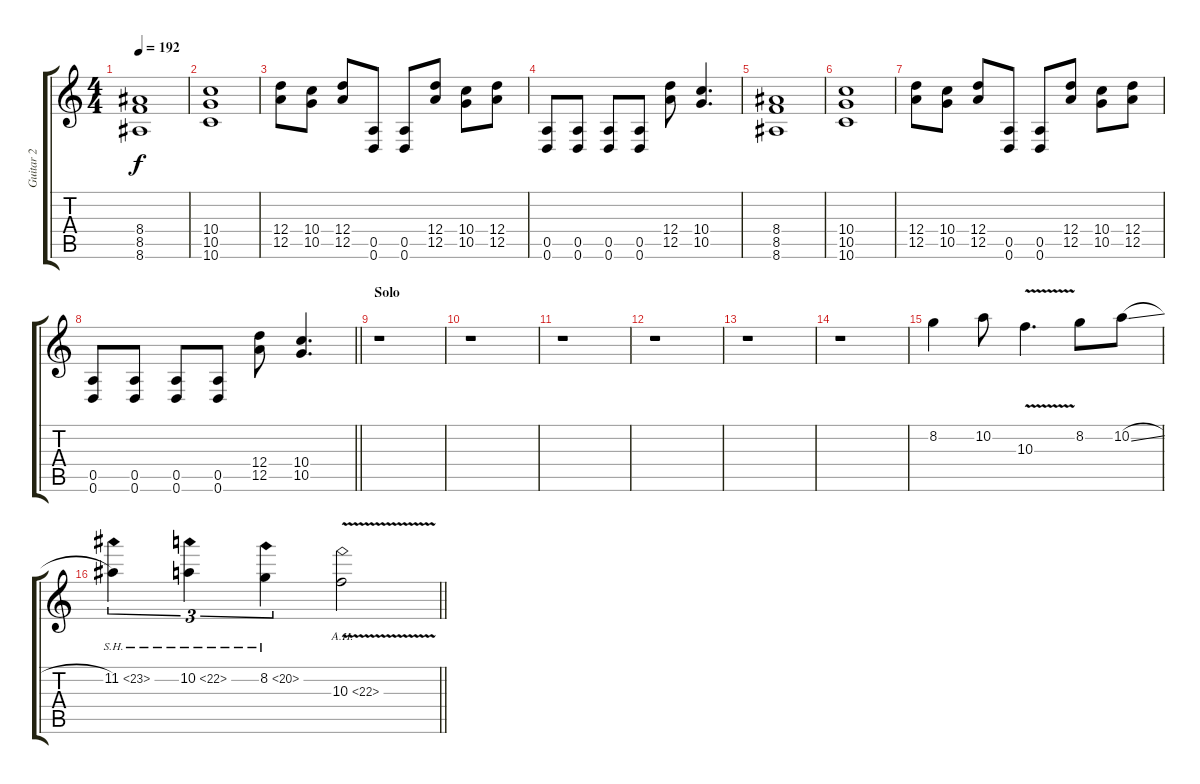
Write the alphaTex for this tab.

\track ("Guitar 2" "Guitar 2") {instrument distortionguitar}
\staff {score tabs}
\tuning (E4 B3 G3 D3 A2 D2) {hide}
\ts (4 4)
\tempo 192
\clef g2
\ks c
(8.4 8.5 8.6).1{dy f} |
(10.4 10.5 10.6).1 |
(12.4 12.5).8 (10.4 10.5).8 (12.4 12.5).8 (0.5 0.6).8 (0.5 0.6).8 (12.4 12.5).8 (10.4 10.5).8 (12.4 12.5).8 |
(0.5 0.6).8 (0.5 0.6).8 (0.5 0.6).8 (0.5 0.6).8 (12.4 12.5).8 (10.4 10.5).4{d} |
(8.4 8.5 8.6).1 |
(10.4 10.5 10.6).1 |
(12.4 12.5).8 (10.4 10.5).8 (12.4 12.5).8 (0.5 0.6).8 (0.5 0.6).8 (12.4 12.5).8 (10.4 10.5).8 (12.4 12.5).8 |
\barLineRight lightlight
(0.5 0.6).8 (0.5 0.6).8 (0.5 0.6).8 (0.5 0.6).8 (12.4 12.5).8 (10.4 10.5).4{d} |
\section ("" "Solo")
r.1 |
r.1 |
r.1 |
r.1 |
r.1 |
r.1 |
8.2.4 10.2.8 10.3{v}.4{d} 8.2.8 10.2{sl}.8 |
\barLineRight lightlight
11.2{sh 12}.4{tu (3 2)} 10.2{sh 12}.4{tu (3 2)} 8.2{sh 12}.4{tu (3 2)} 10.3{ah 12 v}.2
